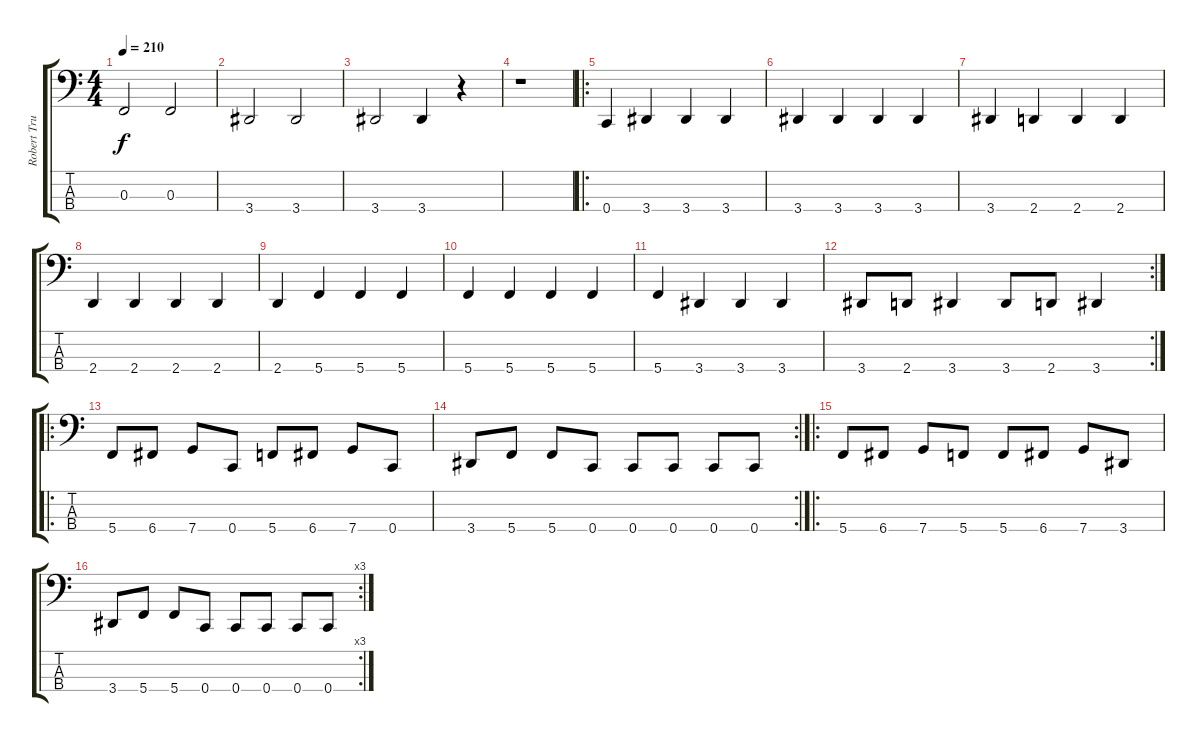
\track ("Robert Trujillo" "Robert Tru") {instrument slapbass2}
\staff {score tabs}
\tuning (Eb2 Bb1 F1 C1) {hide}
\ts (4 4)
\tempo 210
\clef f4
\ks c
0.3.2{dy f} 0.3.2 |
3.4.2 3.4.2 |
3.4.2 3.4.4 r.4 |
r.1 |
\ro
0.4.4 3.4.4 3.4.4 3.4.4 |
3.4.4 3.4.4 3.4.4 3.4.4 |
3.4.4 2.4.4 2.4.4 2.4.4 |
2.4.4 2.4.4 2.4.4 2.4.4 |
2.4.4 5.4.4 5.4.4 5.4.4 |
5.4.4 5.4.4 5.4.4 5.4.4 |
5.4.4 3.4.4 3.4.4 3.4.4 |
\rc 2
3.4.8 2.4.8 3.4.4 3.4.8 2.4.8 3.4.4 |
\ro
5.4.8 6.4.8 7.4.8 0.4.8 5.4.8 6.4.8 7.4.8 0.4.8 |
\rc 2
3.4.8 5.4.8 5.4.8 0.4.8 0.4.8 0.4.8 0.4.8 0.4.8 |
\ro
5.4.8 6.4.8 7.4.8 5.4.8 5.4.8 6.4.8 7.4.8 3.4.8 |
\rc 3
3.4.8 5.4.8 5.4.8 0.4.8 0.4.8 0.4.8 0.4.8 0.4.8
